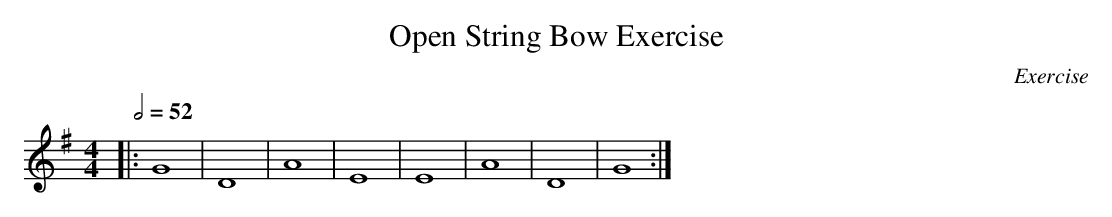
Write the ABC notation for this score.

X:1
T:Open String Bow Exercise
C:Exercise
M:4/4
L:1/2
Q:1/2=52
K:G
|: G2 | D2 | A2 | E2 | E2 | A2 | D2 | G2 :|
